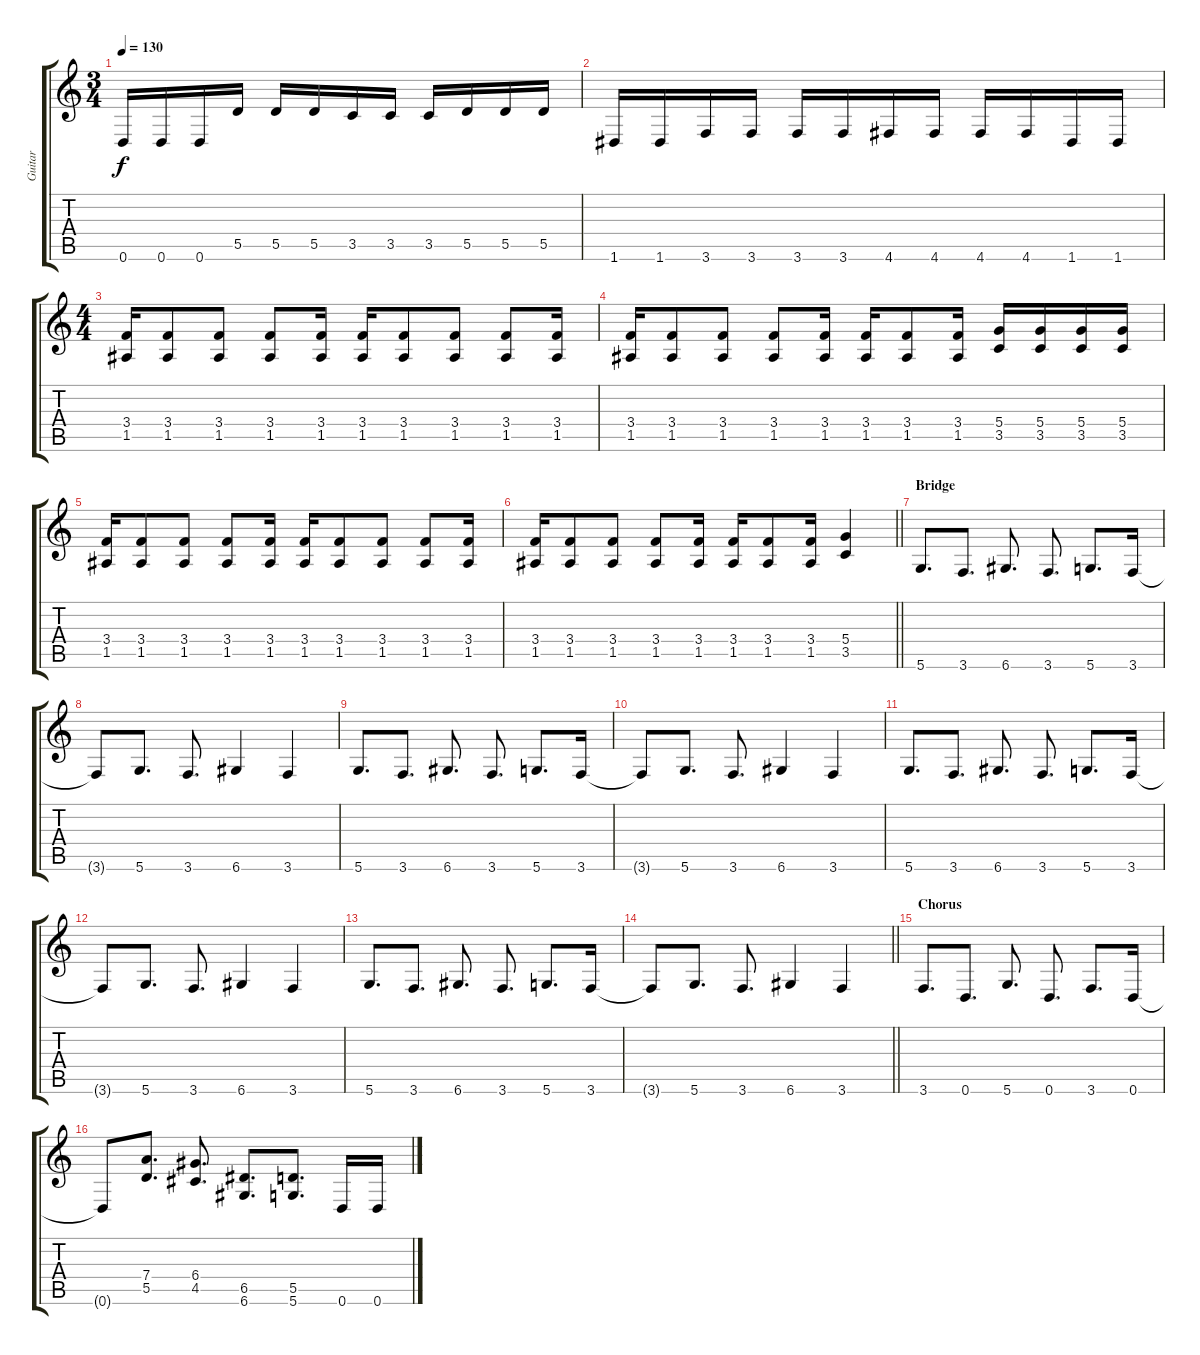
\track ("Guitar" "Guitar") {instrument distortionguitar}
\staff {score tabs}
\tuning (E4 B3 G3 D3 A2 D2) {hide}
\ts (3 4)
\tempo 130
\clef g2
\ks c
0.6.16{dy f} 0.6.16 0.6.16 5.5.16 5.5.16 5.5.16 3.5.16 3.5.16 3.5.16 5.5.16 5.5.16 5.5.16 |
1.6.16 1.6.16 3.6.16 3.6.16 3.6.16 3.6.16 4.6.16 4.6.16 4.6.16 4.6.16 1.6.16 1.6.16 |
\ts (4 4)
(3.4 1.5).16 (3.4 1.5).8 (3.4 1.5).8 (3.4 1.5).8 (3.4 1.5).16 (3.4 1.5).16 (3.4 1.5).8 (3.4 1.5).8 (3.4 1.5).8 (3.4 1.5).16 |
(3.4 1.5).16 (3.4 1.5).8 (3.4 1.5).8 (3.4 1.5).8 (3.4 1.5).16 (3.4 1.5).16 (3.4 1.5).8 (3.4 1.5).16 (5.4 3.5).16 (5.4 3.5).16 (5.4 3.5).16 (5.4 3.5).16 |
(3.4 1.5).16 (3.4 1.5).8 (3.4 1.5).8 (3.4 1.5).8 (3.4 1.5).16 (3.4 1.5).16 (3.4 1.5).8 (3.4 1.5).8 (3.4 1.5).8 (3.4 1.5).16 |
\barLineRight lightlight
(3.4 1.5).16 (3.4 1.5).8 (3.4 1.5).8 (3.4 1.5).8 (3.4 1.5).16 (3.4 1.5).16 (3.4 1.5).8 (3.4 1.5).16 (5.4 3.5).4 |
\section ("" "Bridge")
5.6.8{d} 3.6.8{d} 6.6.8{d} 3.6.8{d} 5.6.8{d} 3.6.16 |
3.6{t}.8 5.6.8{d} 3.6.8{d} 6.6.4 3.6.4 |
5.6.8{d} 3.6.8{d} 6.6.8{d} 3.6.8{d} 5.6.8{d} 3.6.16 |
3.6{t}.8 5.6.8{d} 3.6.8{d} 6.6.4 3.6.4 |
5.6.8{d} 3.6.8{d} 6.6.8{d} 3.6.8{d} 5.6.8{d} 3.6.16 |
3.6{t}.8 5.6.8{d} 3.6.8{d} 6.6.4 3.6.4 |
5.6.8{d} 3.6.8{d} 6.6.8{d} 3.6.8{d} 5.6.8{d} 3.6.16 |
\barLineRight lightlight
3.6{t}.8 5.6.8{d} 3.6.8{d} 6.6.4 3.6.4 |
\section ("" "Chorus")
3.6.8{d} 0.6.8{d} 5.6.8{d} 0.6.8{d} 3.6.8{d} 0.6.16 |
0.6{t}.8 (7.4 5.5).8{d} (6.4 4.5).8{d} (6.5 6.6).8{d} (5.5 5.6).8{d} 0.6.16 0.6.16
